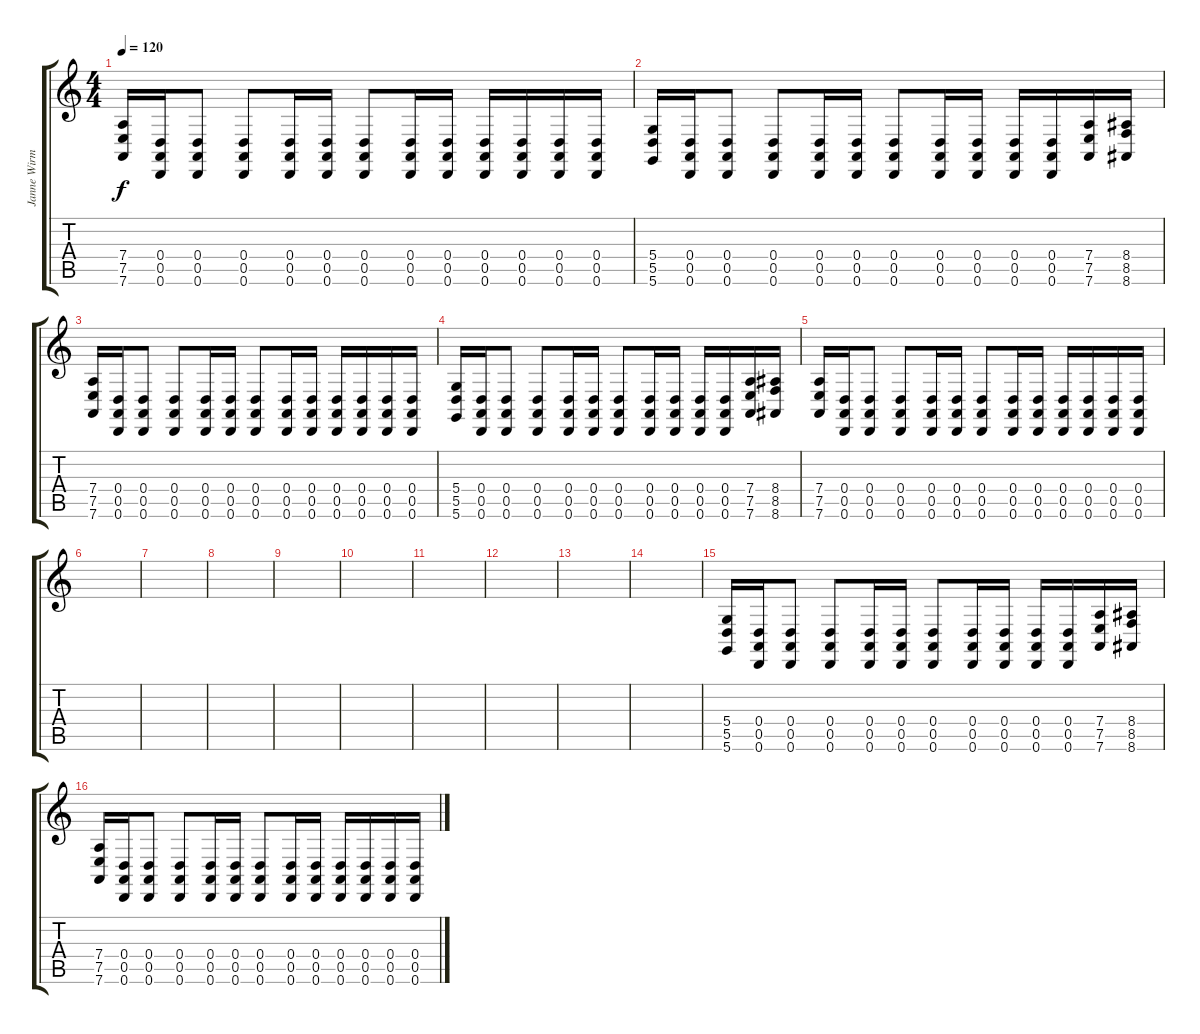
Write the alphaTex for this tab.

\track ("Janne Wirman" "Janne Wirm") {instrument electricgrandpiano}
\staff {score tabs}
\tuning (E4 B3 G3 D3 A2 D2) {hide}
\ts (4 4)
\tempo 120
\clef g2
\ks c
(7.4 7.5 7.6).16{dy f} (0.4 0.5 0.6).16 (0.4 0.5 0.6).8 (0.4 0.5 0.6).8 (0.4 0.5 0.6).16 (0.4 0.5 0.6).16 (0.4 0.5 0.6).8 (0.4 0.5 0.6).16 (0.4 0.5 0.6).16 (0.4 0.5 0.6).16 (0.4 0.5 0.6).16 (0.4 0.5 0.6).16 (0.4 0.5 0.6).16 |
(5.4 5.5 5.6).16 (0.4 0.5 0.6).16 (0.4 0.5 0.6).8 (0.4 0.5 0.6).8 (0.4 0.5 0.6).16 (0.4 0.5 0.6).16 (0.4 0.5 0.6).8 (0.4 0.5 0.6).16 (0.4 0.5 0.6).16 (0.4 0.5 0.6).16 (0.4 0.5 0.6).16 (7.4 7.5 7.6).16 (8.4 8.5 8.6).16 |
(7.4 7.5 7.6).16 (0.4 0.5 0.6).16 (0.4 0.5 0.6).8 (0.4 0.5 0.6).8 (0.4 0.5 0.6).16 (0.4 0.5 0.6).16 (0.4 0.5 0.6).8 (0.4 0.5 0.6).16 (0.4 0.5 0.6).16 (0.4 0.5 0.6).16 (0.4 0.5 0.6).16 (0.4 0.5 0.6).16 (0.4 0.5 0.6).16 |
(5.4 5.5 5.6).16 (0.4 0.5 0.6).16 (0.4 0.5 0.6).8 (0.4 0.5 0.6).8 (0.4 0.5 0.6).16 (0.4 0.5 0.6).16 (0.4 0.5 0.6).8 (0.4 0.5 0.6).16 (0.4 0.5 0.6).16 (0.4 0.5 0.6).16 (0.4 0.5 0.6).16 (7.4 7.5 7.6).16 (8.4 8.5 8.6).16 |
(7.4 7.5 7.6).16 (0.4 0.5 0.6).16 (0.4 0.5 0.6).8 (0.4 0.5 0.6).8 (0.4 0.5 0.6).16 (0.4 0.5 0.6).16 (0.4 0.5 0.6).8 (0.4 0.5 0.6).16 (0.4 0.5 0.6).16 (0.4 0.5 0.6).16 (0.4 0.5 0.6).16 (0.4 0.5 0.6).16 (0.4 0.5 0.6).16 |
|
|
|
|
|
|
|
|
|
(5.4 5.5 5.6).16 (0.4 0.5 0.6).16 (0.4 0.5 0.6).8 (0.4 0.5 0.6).8 (0.4 0.5 0.6).16 (0.4 0.5 0.6).16 (0.4 0.5 0.6).8 (0.4 0.5 0.6).16 (0.4 0.5 0.6).16 (0.4 0.5 0.6).16 (0.4 0.5 0.6).16 (7.4 7.5 7.6).16 (8.4 8.5 8.6).16 |
(7.4 7.5 7.6).16 (0.4 0.5 0.6).16 (0.4 0.5 0.6).8 (0.4 0.5 0.6).8 (0.4 0.5 0.6).16 (0.4 0.5 0.6).16 (0.4 0.5 0.6).8 (0.4 0.5 0.6).16 (0.4 0.5 0.6).16 (0.4 0.5 0.6).16 (0.4 0.5 0.6).16 (0.4 0.5 0.6).16 (0.4 0.5 0.6).16
